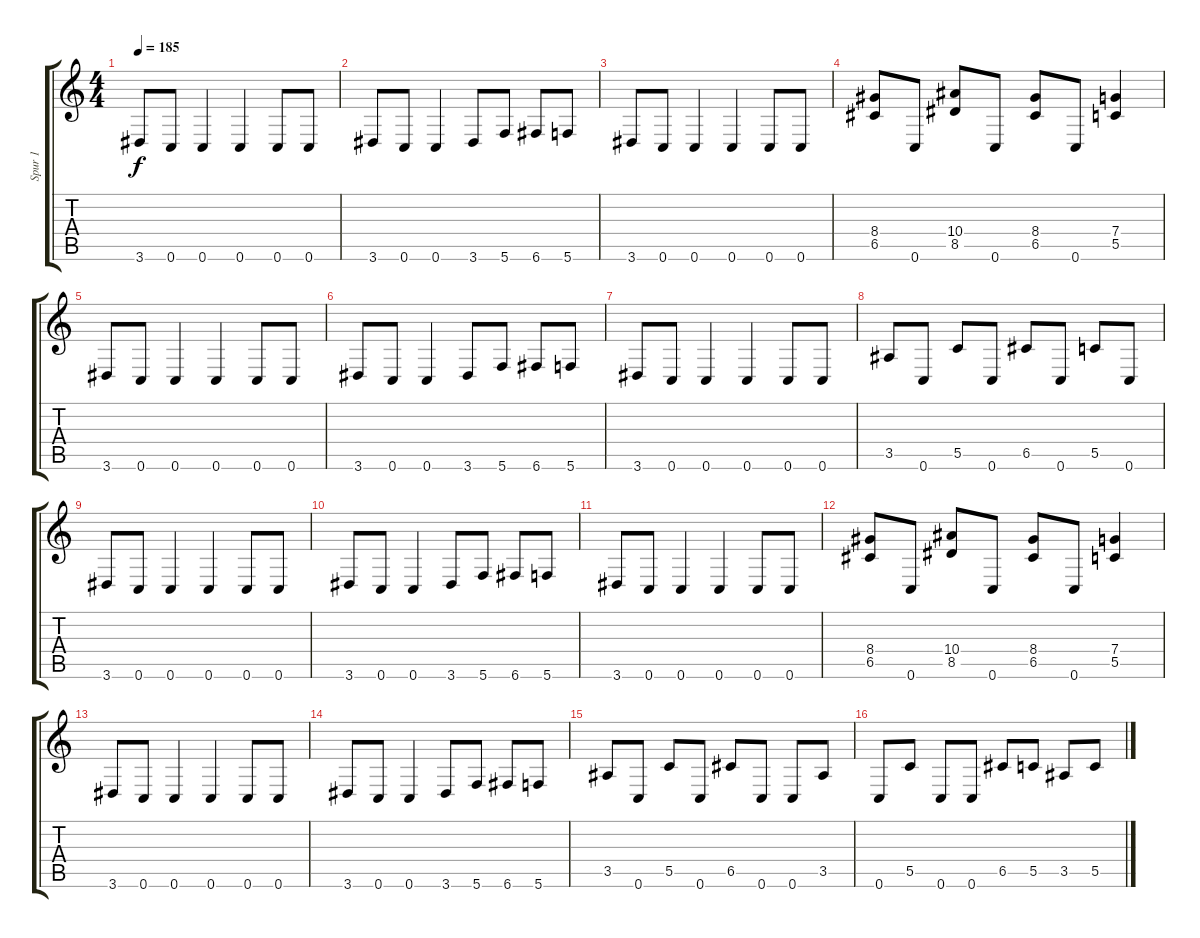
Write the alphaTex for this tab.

\track ("Spur 1" "Spur 1") {instrument distortionguitar}
\staff {score tabs}
\tuning (D4 A3 F3 C3 G2 C2) {hide}
\ts (4 4)
\tempo 185
\clef g2
\ks c
3.6.8{dy f} 0.6.8 0.6.4 0.6.4 0.6.8 0.6.8 |
3.6.8 0.6.8 0.6.4 3.6.8 5.6.8 6.6.8 5.6.8 |
3.6.8 0.6.8 0.6.4 0.6.4 0.6.8 0.6.8 |
(8.4 6.5).8 0.6.8 (10.4 8.5).8 0.6.8 (8.4 6.5).8 0.6.8 (7.4 5.5).4 |
3.6.8 0.6.8 0.6.4 0.6.4 0.6.8 0.6.8 |
3.6.8 0.6.8 0.6.4 3.6.8 5.6.8 6.6.8 5.6.8 |
3.6.8 0.6.8 0.6.4 0.6.4 0.6.8 0.6.8 |
3.5.8 0.6.8 5.5.8 0.6.8 6.5.8 0.6.8 5.5.8 0.6.8 |
3.6.8 0.6.8 0.6.4 0.6.4 0.6.8 0.6.8 |
3.6.8 0.6.8 0.6.4 3.6.8 5.6.8 6.6.8 5.6.8 |
3.6.8 0.6.8 0.6.4 0.6.4 0.6.8 0.6.8 |
(8.4 6.5).8 0.6.8 (10.4 8.5).8 0.6.8 (8.4 6.5).8 0.6.8 (7.4 5.5).4 |
3.6.8 0.6.8 0.6.4 0.6.4 0.6.8 0.6.8 |
3.6.8 0.6.8 0.6.4 3.6.8 5.6.8 6.6.8 5.6.8 |
3.5.8 0.6.8 5.5.8 0.6.8 6.5.8 0.6.8 0.6.8 3.5.8 |
0.6.8 5.5.8 0.6.8 0.6.8 6.5.8 5.5.8 3.5.8 5.5.8
